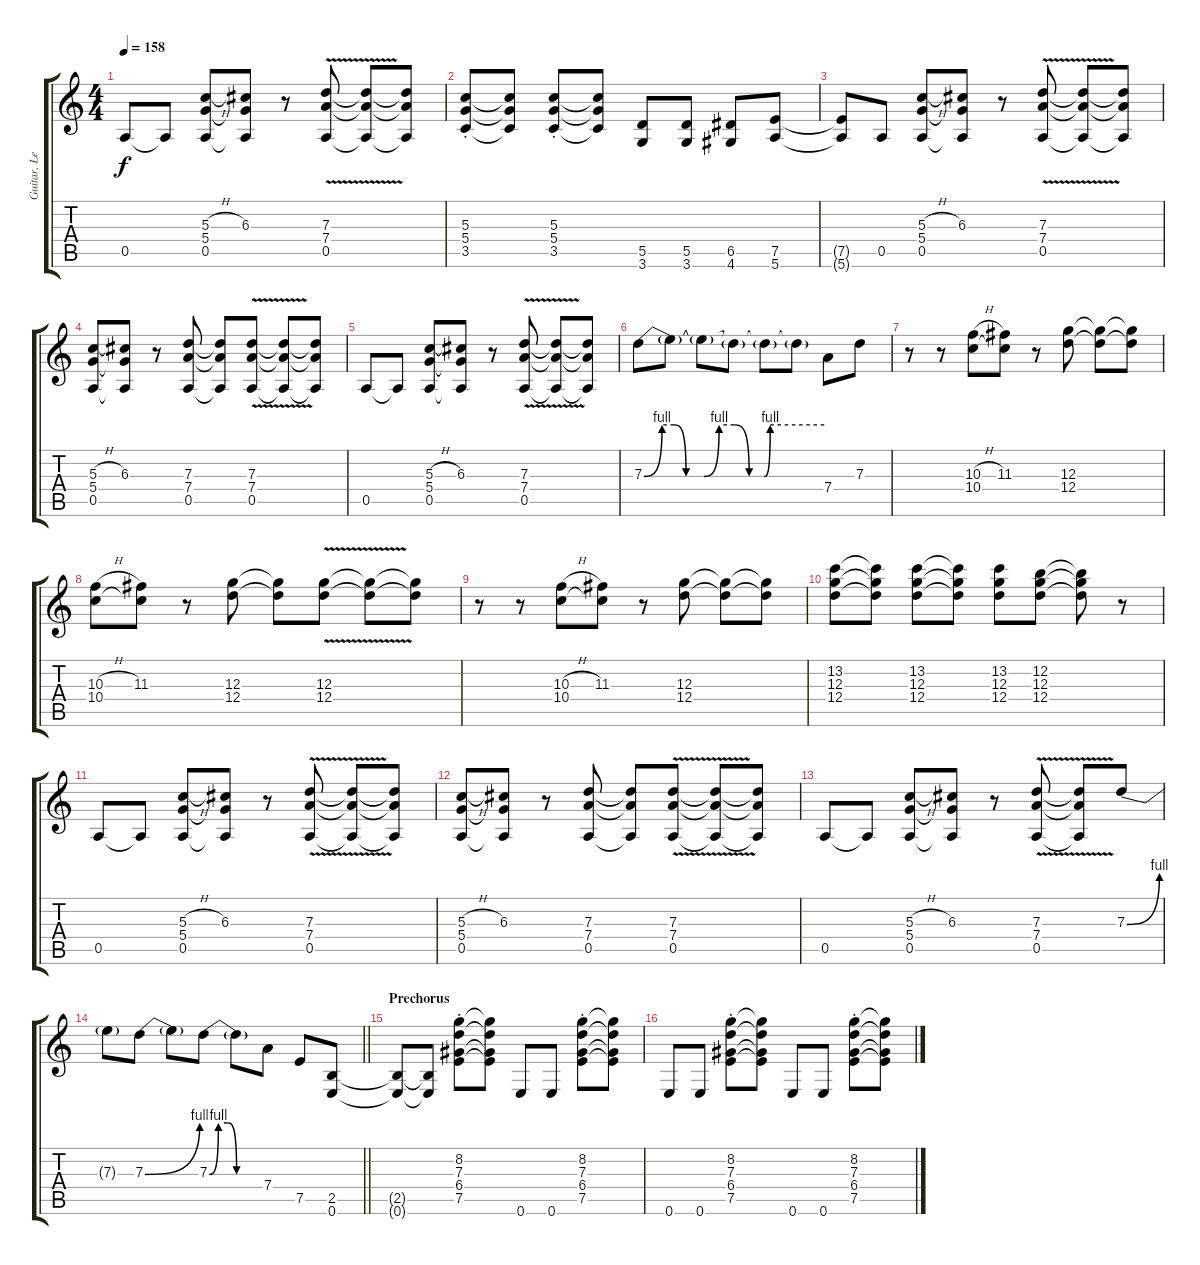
\track ("Guitar, Lead" "Guitar, Le") {instrument overdrivenguitar}
\staff {score tabs}
\tuning (E4 B3 G3 D3 A2 E2) {hide}
\ts (4 4)
\tempo 158
\clef g2
\ks c
0.5.8{dy f} 0.5{t}.8 (5.3{h} 5.4 0.5).8 (6.3 5.4{t} 0.5{t}).8 r.8 (7.3 7.4 0.5{v}).8 (7.3{t} 7.4{t} 0.5{t}).8 (7.3{t} 7.4{t} 0.5{t}).8 |
(5.3{st} 5.4 3.5).8 (5.3{t} 5.4{t} 3.5{t}).8 (5.3{st} 5.4 3.5).8 (5.3{t} 5.4{t} 3.5{t}).8 (5.5 3.6).8 (5.5 3.6).8 (6.5 4.6).8 (7.5 5.6).8 |
(7.5{t} 5.6{t}).8 0.5.8 (5.3{h} 5.4 0.5).8 (6.3 5.4{t} 0.5{t}).8 r.8 (7.3 7.4 0.5{v}).8 (7.3{t} 7.4{t} 0.5{t}).8 (7.3{t} 7.4{t} 0.5{t}).8 |
(5.3{h} 5.4 0.5).8 (6.3 5.4{t} 0.5{t}).8 r.8 (7.3 7.4 0.5).8 (7.3{t} 7.4{t} 0.5{t}).8 (7.3 7.4{v} 0.5).8 (7.3{t} 7.4{t} 0.5{t}).8 (7.3{t} 7.4{t} 0.5{t}).8 |
0.5.8 0.5{t}.8 (5.3{h} 5.4 0.5).8 (6.3 5.4{t} 0.5{t}).8 r.8 (7.3 7.4 0.5{v}).8 (7.3{t} 7.4{t} 0.5{t}).8 (7.3{t} 7.4{t} 0.5{t}).8 |
7.3{be (custom 0 0 6 4 10 4 14 0 20 0 25 4 30 4 35 0 40 0 42 4 60 4)}.8{volume 14 instrument overdrivenguitar} 7.3{t}.8 7.3{t}.8 7.3{t}.8 7.3{t}.8 7.3{t}.8 7.4.8 7.3.8 |
r.8 r.8 (10.3{h} 10.4).8 (11.3 10.4{t}).8 r.8 (12.3 12.4).8 (12.3{t} 12.4{t}).8 (12.3{t} 12.4{t}).8 |
(10.3{h} 10.4).8 (11.3 10.4{t}).8 r.8 (12.3 12.4).8 (12.3{t} 12.4{t}).8 (12.3 12.4{v}).8 (12.3{t} 12.4{t}).8 (12.3{t} 12.4{t}).8 |
r.8 r.8 (10.3{h} 10.4).8 (11.3 10.4{t}).8 r.8 (12.3 12.4).8 (12.3{t} 12.4{t}).8 (12.3{t} 12.4{t}).8 |
(13.2 12.3 12.4).8 (13.2{t} 12.3{t} 12.4{t}).8 (13.2 12.3 12.4).8 (13.2{t} 12.3{t} 12.4{t}).8 (13.2 12.3 12.4).8 (12.2 12.3 12.4).8 (12.2{t} 12.3{t} 12.4{t}).8 r.8 |
0.5.8 0.5{t}.8 (5.3{h} 5.4 0.5).8 (6.3 5.4{t} 0.5{t}).8 r.8 (7.3 7.4 0.5{v}).8 (7.3{t} 7.4{t} 0.5{t}).8 (7.3{t} 7.4{t} 0.5{t}).8 |
(5.3{h} 5.4 0.5).8 (6.3 5.4{t} 0.5{t}).8 r.8 (7.3 7.4 0.5).8 (7.3{t} 7.4{t} 0.5{t}).8 (7.3 7.4{v} 0.5).8 (7.3{t} 7.4{t} 0.5{t}).8 (7.3{t} 7.4{t} 0.5{t}).8 |
0.5.8 0.5{t}.8 (5.3{h} 5.4 0.5).8 (6.3 5.4{t} 0.5{t}).8 r.8 (7.3 7.4 0.5{v}).8 (7.3{t} 7.4{t} 0.5{t}).8 7.3{be (bend 0 0 60 4)}.8{volume 14 instrument overdrivenguitar} |
\barLineRight lightlight
7.3{t}.8 7.3{be (bend 0 0 60 4)}.8 7.3{t}.8 7.3{be (custom 0 0 10 4 20 4 30 0 60 0)}.8 7.3{t}.8 7.4.8 7.5.8 (2.5 0.6).8 |
\section ("" "Prechorus")
(2.5{t} 0.6{t}).8 (2.5{t} 0.6{t}).8 (8.2 7.3 6.4 7.5{st}).8 (8.2{t} 7.3{t} 6.4{t} 7.5{t}).8 0.6.8 0.6.8 (8.2 7.3 6.4 7.5{st}).8 (8.2{t} 7.3{t} 6.4{t} 7.5{t}).8 |
0.6.8 0.6.8 (8.2 7.3 6.4 7.5{st}).8 (8.2{t} 7.3{t} 6.4{t} 7.5{t}).8 0.6.8 0.6.8 (8.2 7.3 6.4 7.5{st}).8 (8.2{t} 7.3{t} 6.4{t} 7.5{t}).8
